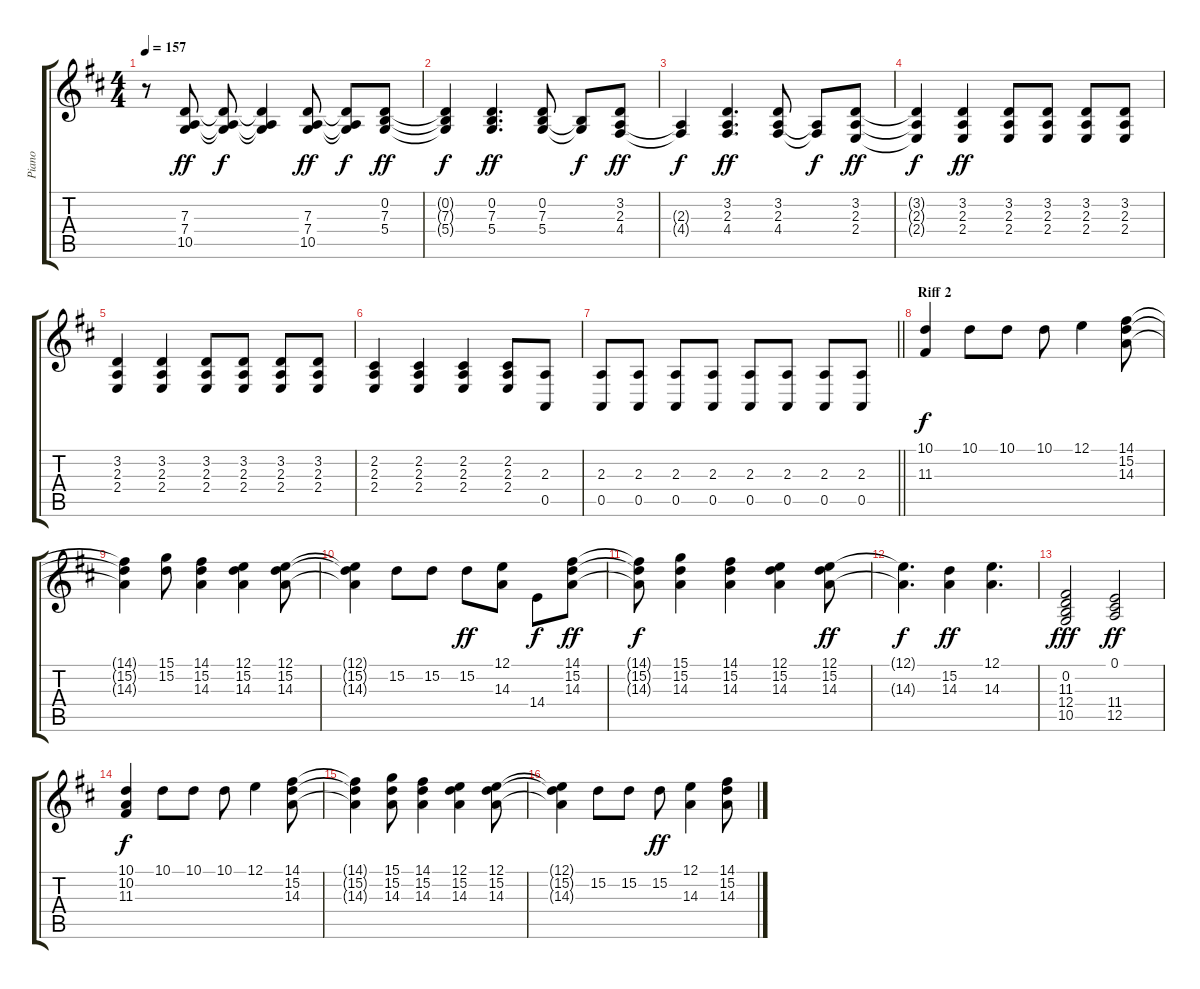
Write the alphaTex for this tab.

\track ("Piano" "Piano") {instrument brightacousticpiano}
\staff {score tabs}
\tuning (E4 B3 G3 D3 A2 E2) {hide}
\ts (4 4)
\tempo 157
\clef g2
\ks d
r.8{dy f} (7.3 7.4 10.5).8{dy ff} (7.3{t} 7.4{t} 10.5{t}).8{dy f} (7.3{t} 7.4{t} 10.5{t}).4 (7.3 7.4 10.5).8{dy ff} (7.3{t} 7.4{t} 10.5{t}).8{dy f} (0.2 7.3 5.4).8{dy ff} |
(0.2{t} 7.3{t} 5.4{t}).4{dy f} (0.2 7.3 5.4).4{d dy ff} (0.2 7.3 5.4).8 (0.2{t} 5.4{t}).8{dy f} (3.2 2.3 4.4).8{dy ff} |
(2.3{t} 4.4{t}).4{dy f} (3.2 2.3 4.4).4{d dy ff} (3.2 2.3 4.4).8 (2.3{t} 4.4{t}).8{dy f} (3.2 2.3 2.4).8{dy ff} |
(3.2{t} 2.3{t} 2.4{t}).4{dy f} (3.2 2.3 2.4).4{dy ff} (3.2 2.3 2.4).8 (3.2 2.3 2.4).8 (3.2 2.3 2.4).8 (3.2 2.3 2.4).8 |
(3.2 2.3 2.4).4 (3.2 2.3 2.4).4 (3.2 2.3 2.4).8 (3.2 2.3 2.4).8 (3.2 2.3 2.4).8 (3.2 2.3 2.4).8 |
(2.2 2.3 2.4).4 (2.2 2.3 2.4).4 (2.2 2.3 2.4).4 (2.2 2.3 2.4).8 (2.3 0.5).8 |
\barLineRight lightlight
(2.3 0.5).8 (2.3 0.5).8 (2.3 0.5).8 (2.3 0.5).8 (2.3 0.5).8 (2.3 0.5).8 (2.3 0.5).8 (2.3 0.5).8 |
\section ("" "Riff 2")
(10.1 11.3).4{dy f balance 0} 10.1.8 10.1.8 10.1.8 12.1.4 (14.1 15.2 14.3).8 |
(14.1{t} 15.2{t} 14.3{t}).4 (15.1 15.2).8 (14.1 15.2 14.3).4 (12.1 15.2 14.3).4 (12.1 15.2 14.3).8 |
(12.1{t} 15.2{t} 14.3{t}).4 15.2.8 15.2.8 15.2.8{dy ff} (12.1 14.3).8 14.4.8{dy f} (14.1 15.2 14.3).8{dy ff} |
(14.1{t} 15.2{t} 14.3{t}).8{dy f} (15.1 15.2 14.3).4 (14.1 15.2 14.3).4 (12.1 15.2 14.3).4 (12.1 15.2 14.3).8{dy ff} |
(12.1{t} 14.3{t}).4{d dy f} (15.2 14.3).4{dy ff} (12.1 14.3).4{d} |
(0.2 11.3 12.4 10.5).2{dy fff} (0.1 11.4 12.5).2{dy ff} |
(10.1 10.2 11.3).4{dy f} 10.1.8 10.1.8 10.1.8 12.1.4 (14.1 15.2 14.3).8 |
(14.1{t} 15.2{t} 14.3{t}).4 (15.1 15.2 14.3).8 (14.1 15.2 14.3).4 (12.1 15.2 14.3).4 (12.1 15.2 14.3).8 |
(12.1{t} 15.2{t} 14.3{t}).4 15.2.8 15.2.8 15.2.8{dy ff} (12.1 14.3).4 (14.1 15.2 14.3).8
